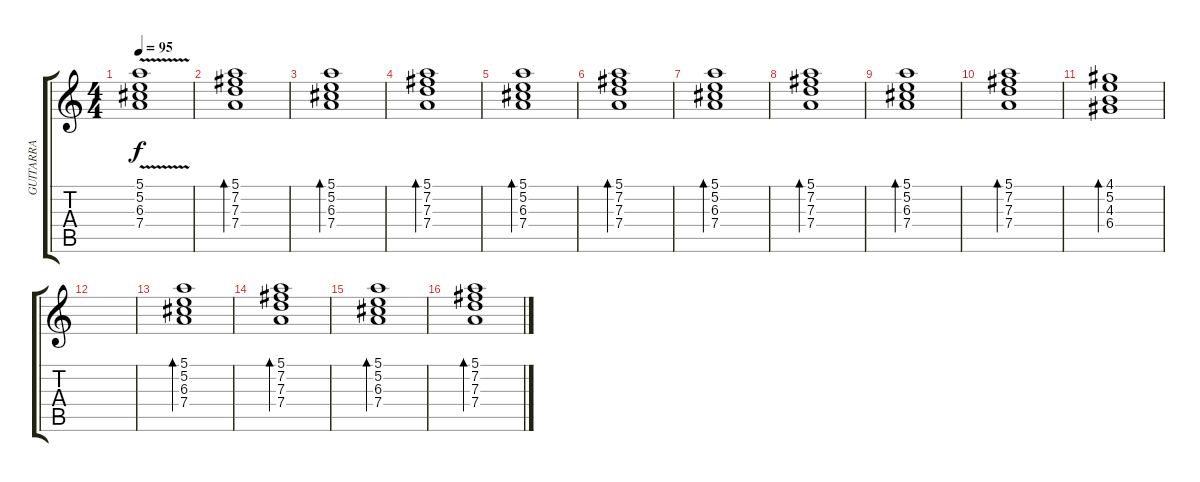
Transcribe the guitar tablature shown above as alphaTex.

\track ("GUITARRA" "GUITARRA") {instrument electricguitarjazz}
\staff {score tabs}
\tuning (E4 B3 G3 D3 A2 E2) {hide}
\ts (4 4)
\tempo 95
\clef g2
\ks c
(5.1{v} 5.2{v} 6.3{v} 7.4{v}).1{dy f} |
(5.1 7.2 7.3 7.4).1{bd 120} |
(5.1 5.2 6.3 7.4).1{bd 120} |
(5.1 7.2 7.3 7.4).1{bd 120} |
(5.1 5.2 6.3 7.4).1{bd 120} |
(5.1 7.2 7.3 7.4).1{bd 120} |
(5.1 5.2 6.3 7.4).1{bd 120} |
(5.1 7.2 7.3 7.4).1{bd 120} |
(5.1 5.2 6.3 7.4).1{bd 120} |
(5.1 7.2 7.3 7.4).1{bd 120} |
(4.1 5.2 4.3 6.4).1{bd 120} |
|
(5.1 5.2 6.3 7.4).1{bd 120} |
(5.1 7.2 7.3 7.4).1{bd 120} |
(5.1 5.2 6.3 7.4).1{bd 120} |
(5.1 7.2 7.3 7.4).1{bd 120}
